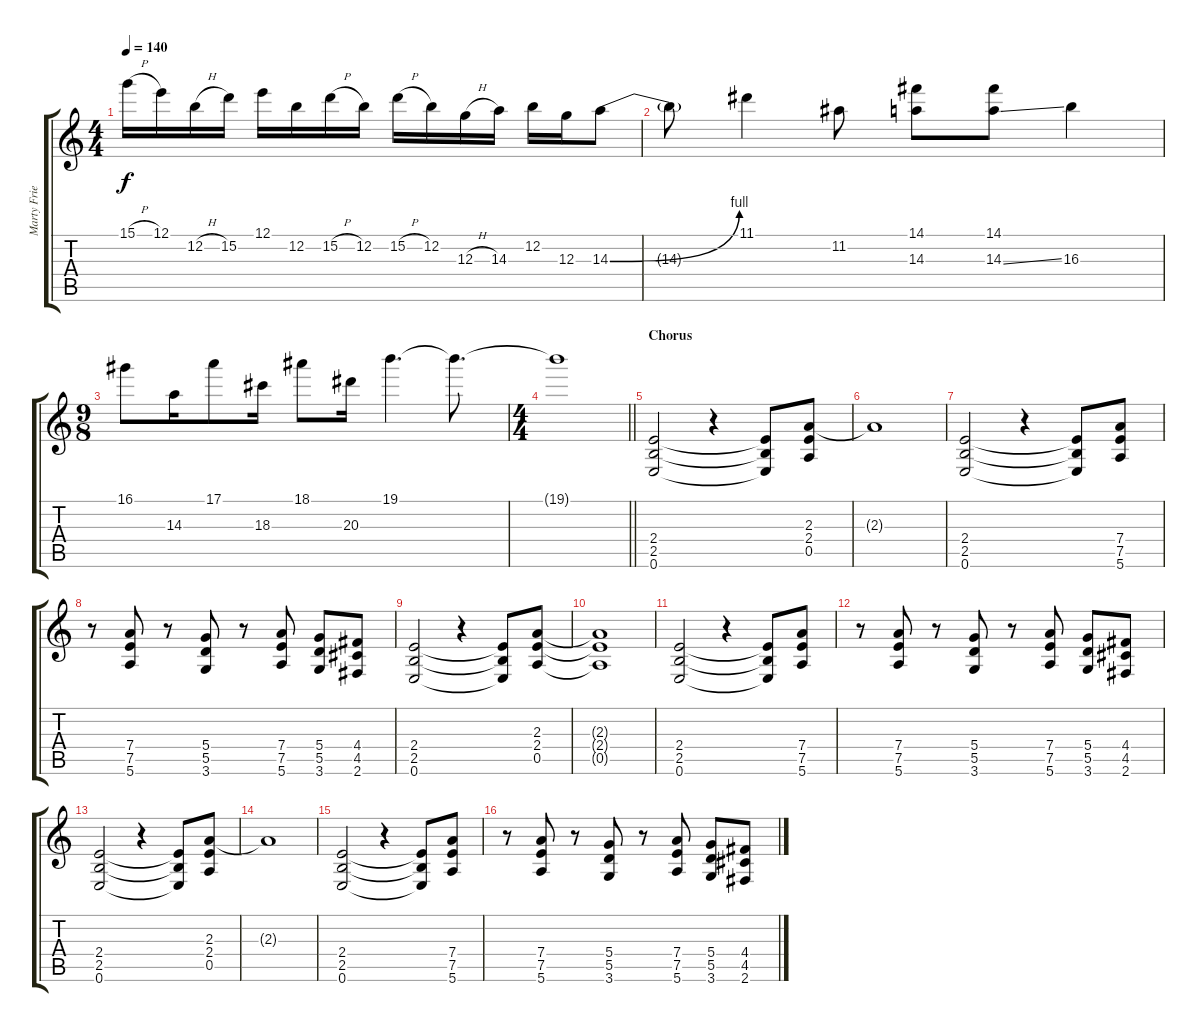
\track ("Marty Friedman" "Marty Frie") {instrument distortionguitar}
\staff {score tabs}
\tuning (E4 B3 G3 D3 A2 E2) {hide}
\ts (4 4)
\tempo 140
\clef g2
\ks c
15.1{h}.16{dy f} 12.1.16 12.2{h}.16 15.2.16 12.1.16 12.2.16 15.2{h}.16 12.2.16 15.2{h}.16 12.2.16 12.3{h}.16 14.3.16 12.2.16 12.3.16 14.3{be (bend 0 0 60 4)}.8 |
14.3{t}.8 11.1.4 11.2.8 (14.1 14.3).8 (14.1 14.3{ss}).8 16.3.4 |
\ts (9 8)
16.1.8 14.3.16 17.1.8 18.3.16 18.1.8 20.3.16 19.1.4{d} 19.1{t}.8{d} |
\ts (4 4)
\barLineRight lightlight
19.1{t}.1 |
\section ("" "Chorus")
(2.4 2.5 0.6).2 r.4 (2.4{t} 2.5{t} 0.6{t}).8 (2.3 2.4 0.5).8 |
2.3{t}.1 |
(2.4 2.5 0.6).2 r.4 (2.4{t} 2.5{t} 0.6{t}).8 (7.4 7.5 5.6).8 |
r.8 (7.4 7.5 5.6).8 r.8 (5.4 5.5 3.6).8 r.8 (7.4 7.5 5.6).8 (5.4 5.5 3.6).8 (4.4 4.5 2.6).8 |
(2.4 2.5 0.6).2 r.4 (2.4{t} 2.5{t} 0.6{t}).8 (2.3 2.4 0.5).8 |
(2.3{t} 2.4{t} 0.5{t}).1 |
(2.4 2.5 0.6).2 r.4 (2.4{t} 2.5{t} 0.6{t}).8 (7.4 7.5 5.6).8 |
r.8 (7.4 7.5 5.6).8 r.8 (5.4 5.5 3.6).8 r.8 (7.4 7.5 5.6).8 (5.4 5.5 3.6).8 (4.4 4.5 2.6).8 |
(2.4 2.5 0.6).2 r.4 (2.4{t} 2.5{t} 0.6{t}).8 (2.3 2.4 0.5).8 |
2.3{t}.1 |
(2.4 2.5 0.6).2 r.4 (2.4{t} 2.5{t} 0.6{t}).8 (7.4 7.5 5.6).8 |
r.8 (7.4 7.5 5.6).8 r.8 (5.4 5.5 3.6).8 r.8 (7.4 7.5 5.6).8 (5.4 5.5 3.6).8 (4.4 4.5 2.6).8
